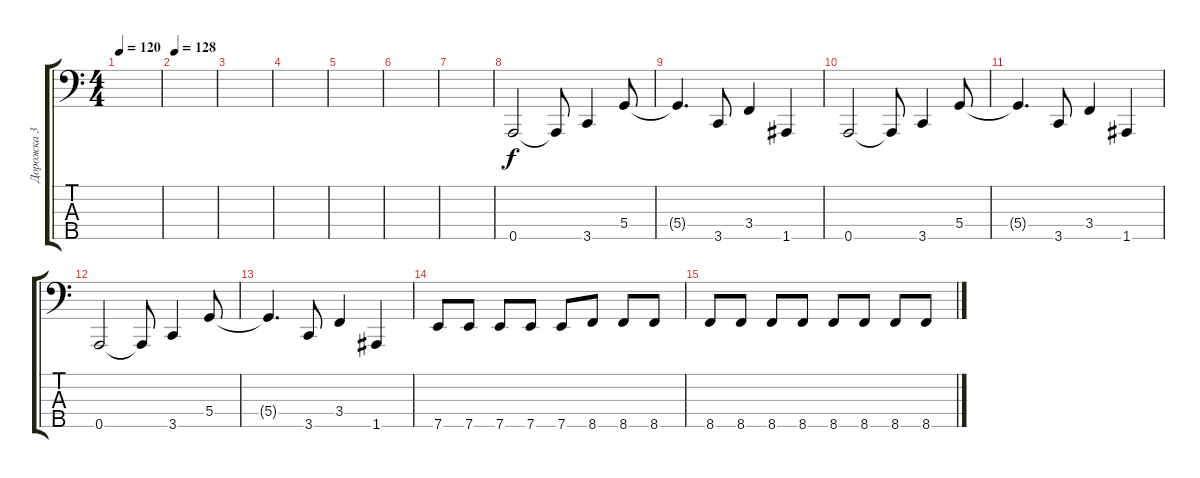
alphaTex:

\track ("Дорожка 3" "Дорожка 3") {instrument electricbassfinger}
\staff {score tabs}
\tuning (F2 C2 G1 D1 A0) {hide}
\ts (4 4)
\tempo 120
\clef f4
\ks c
|
\tempo 128
|
|
|
|
|
|
0.5.2 0.5{t}.8 3.5.4 5.4.8 |
5.4{t}.4{d} 3.5.8 3.4.4 1.5.4 |
0.5.2 0.5{t}.8 3.5.4 5.4.8 |
5.4{t}.4{d} 3.5.8 3.4.4 1.5.4 |
0.5.2 0.5{t}.8 3.5.4 5.4.8 |
5.4{t}.4{d} 3.5.8 3.4.4 1.5.4 |
7.5.8 7.5.8 7.5.8 7.5.8 7.5.8 8.5.8 8.5.8 8.5.8 |
8.5.8 8.5.8 8.5.8 8.5.8 8.5.8 8.5.8 8.5.8 8.5.8
